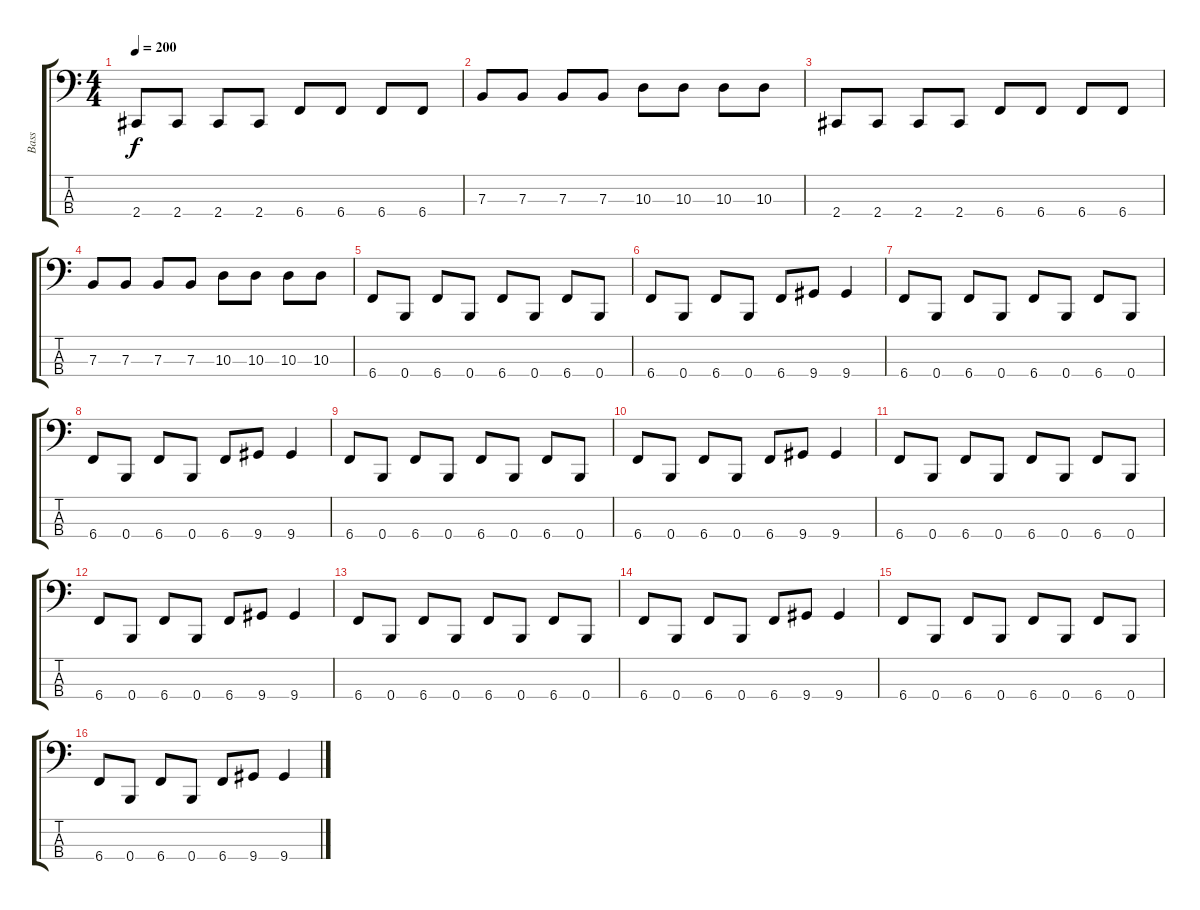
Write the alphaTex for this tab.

\track ("Bass" "Bass") {instrument electricbassfinger}
\staff {score tabs}
\tuning (D2 A1 E1 B0) {hide}
\ts (4 4)
\tempo 200
\clef f4
\ks c
2.4.8{dy f} 2.4.8 2.4.8 2.4.8 6.4.8 6.4.8 6.4.8 6.4.8 |
7.3.8 7.3.8 7.3.8 7.3.8 10.3.8 10.3.8 10.3.8 10.3.8 |
2.4.8 2.4.8 2.4.8 2.4.8 6.4.8 6.4.8 6.4.8 6.4.8 |
7.3.8 7.3.8 7.3.8 7.3.8 10.3.8 10.3.8 10.3.8 10.3.8 |
6.4.8 0.4.8 6.4.8 0.4.8 6.4.8 0.4.8 6.4.8 0.4.8 |
6.4.8 0.4.8 6.4.8 0.4.8 6.4.8 9.4.8 9.4.4 |
6.4.8 0.4.8 6.4.8 0.4.8 6.4.8 0.4.8 6.4.8 0.4.8 |
6.4.8 0.4.8 6.4.8 0.4.8 6.4.8 9.4.8 9.4.4 |
6.4.8 0.4.8 6.4.8 0.4.8 6.4.8 0.4.8 6.4.8 0.4.8 |
6.4.8 0.4.8 6.4.8 0.4.8 6.4.8 9.4.8 9.4.4 |
6.4.8 0.4.8 6.4.8 0.4.8 6.4.8 0.4.8 6.4.8 0.4.8 |
6.4.8 0.4.8 6.4.8 0.4.8 6.4.8 9.4.8 9.4.4 |
6.4.8 0.4.8 6.4.8 0.4.8 6.4.8 0.4.8 6.4.8 0.4.8 |
6.4.8 0.4.8 6.4.8 0.4.8 6.4.8 9.4.8 9.4.4 |
6.4.8 0.4.8 6.4.8 0.4.8 6.4.8 0.4.8 6.4.8 0.4.8 |
6.4.8 0.4.8 6.4.8 0.4.8 6.4.8 9.4.8 9.4.4
